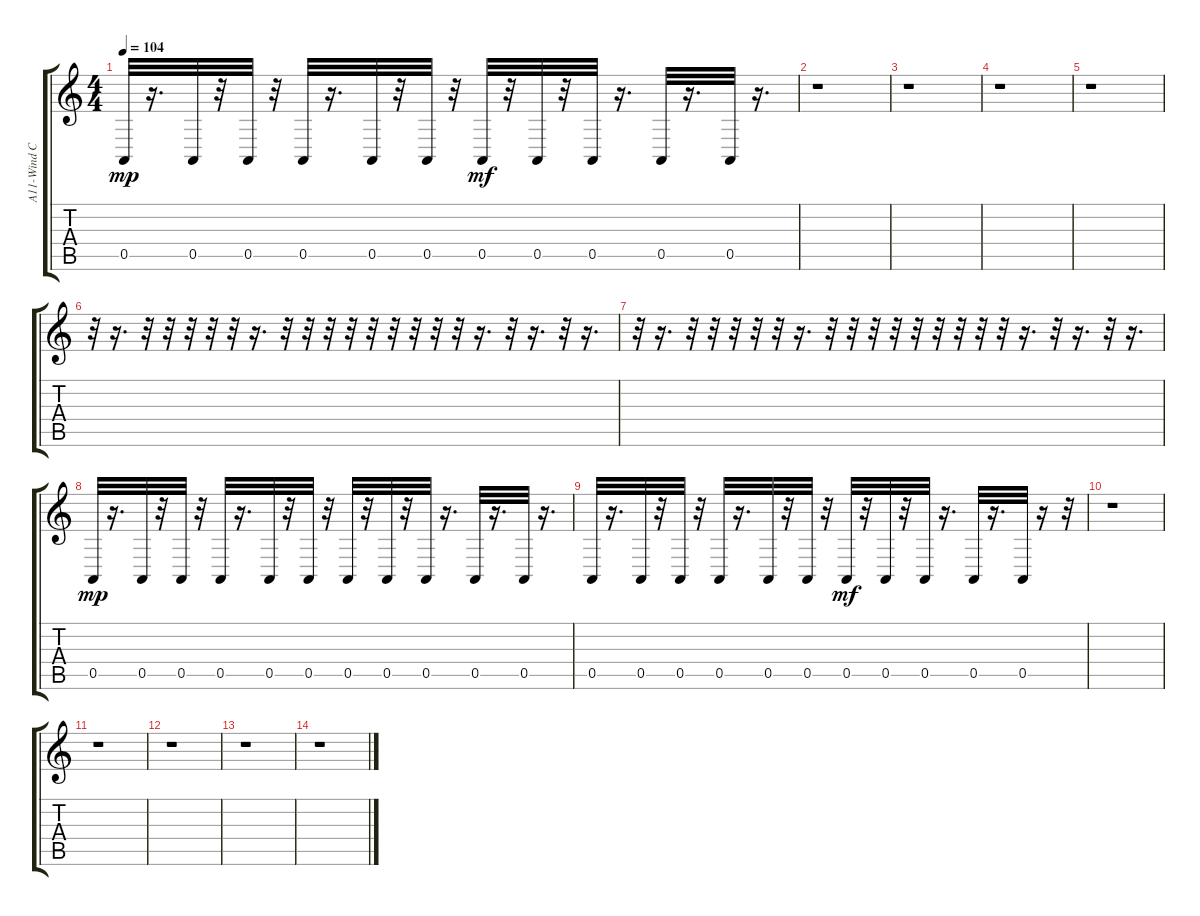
\track ("A11-Wind Chimes " "A11-Wind C") {instrument seashore}
\staff {score tabs}
\tuning (E4 B3 G3 D3 A2 E2) {hide}
\ts (4 4)
\tempo 104
\clef g2
\ks c
0.5.32{dy mp} r.16{d} 0.5.32 r.32 0.5.32 r.32 0.5.32 r.16{d} 0.5.32 r.32 0.5.32 r.32 0.5.32{dy mf} r.32 0.5.32 r.32 0.5.32 r.16{d} 0.5.32 r.16{d} 0.5.32 r.16{d} |
r.1 |
r.1 |
r.1 |
r.1 |
r.32 r.16{d} r.32 r.32 r.32 r.32 r.32 r.16{d} r.32 r.32 r.32 r.32 r.32 r.32 r.32 r.32 r.32 r.16{d} r.32 r.16{d} r.32 r.16{d} |
r.32 r.16{d} r.32 r.32 r.32 r.32 r.32 r.16{d} r.32 r.32 r.32 r.32 r.32 r.32 r.32 r.32 r.32 r.16{d} r.32 r.16{d} r.32 r.16{d} |
0.5.32{dy mp} r.16{d} 0.5.32 r.32 0.5.32 r.32 0.5.32 r.16{d} 0.5.32 r.32 0.5.32 r.32 0.5.32 r.32 0.5.32 r.32 0.5.32 r.16{d} 0.5.32 r.16{d} 0.5.32 r.16{d} |
0.5.32 r.16{d} 0.5.32 r.32 0.5.32 r.32 0.5.32 r.16{d} 0.5.32 r.32 0.5.32 r.32 0.5.32{dy mf} r.32 0.5.32 r.32 0.5.32 r.16{d} 0.5.32 r.16{d} 0.5.32 r.16 r.32 |
r.1 |
r.1 |
r.1 |
r.1 |
r.1
